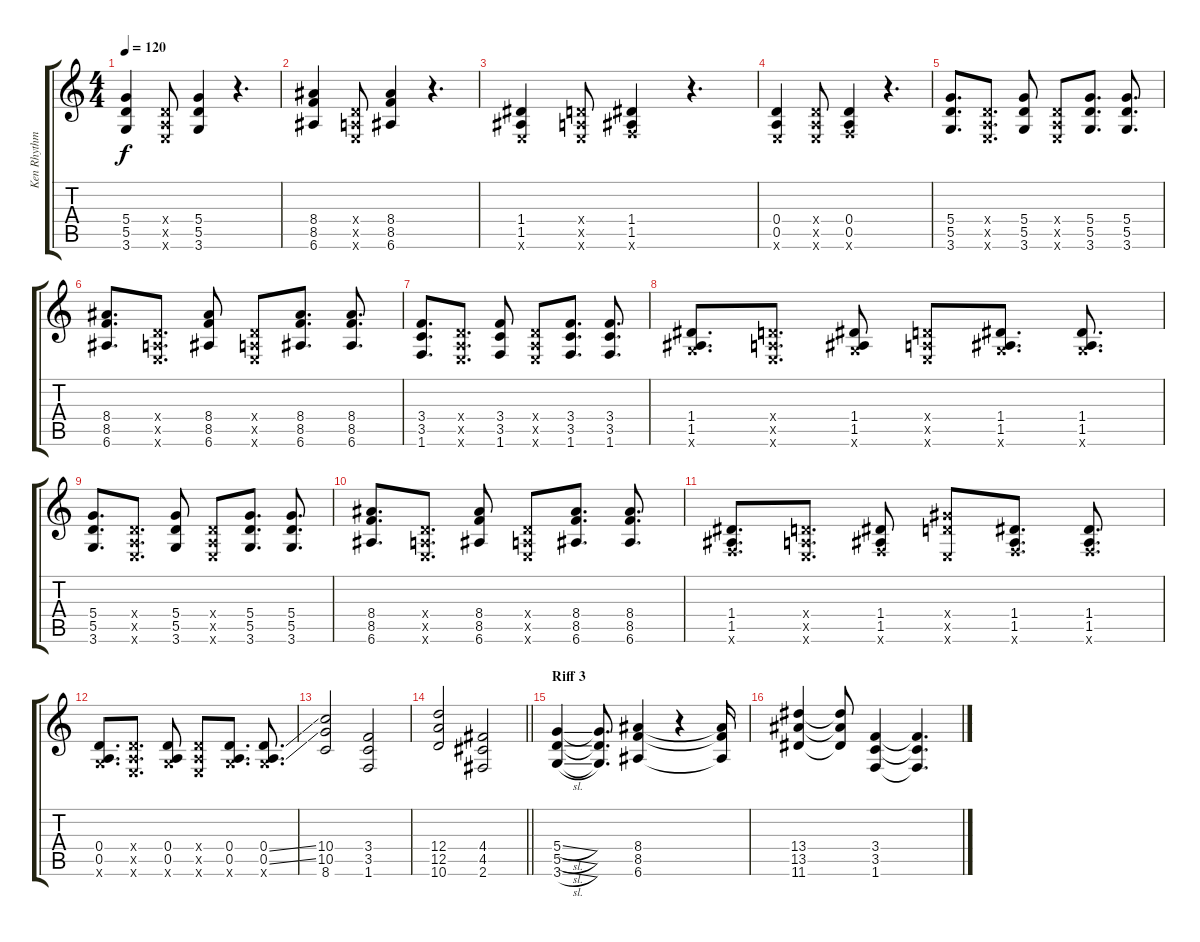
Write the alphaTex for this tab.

\track ("Ken Rhythm" "Ken Rhythm") {instrument overdrivenguitar}
\staff {score tabs}
\tuning (E4 B3 G3 D3 A2 E2) {hide}
\ts (4 4)
\tempo 120
\clef g2
\ks c
(5.4 5.5 3.6).4{dy f} (0.4{x} 0.5{x} 0.6{x}).8 (5.4 5.5 3.6).4 r.4{d} |
(8.4 8.5 6.6).4 (0.4{x} 0.5{x} 0.6{x}).8 (8.4 8.5 6.6).4 r.4{d} |
(1.4 1.5 0.6{x}).4 (0.4{x} 0.5{x} 0.6{x}).8 (1.4 1.5 1.6{x}).4 r.4{d} |
(0.4 0.5 0.6{x}).4 (0.4{x} 0.5{x} 0.6{x}).8 (0.4 0.5 1.6{x}).4 r.4{d} |
(5.4 5.5 3.6).8{d} (0.4{x} 0.5{x} 0.6{x}).8{d} (5.4 5.5 3.6).8 (0.4{x} 0.5{x} 0.6{x}).8 (5.4 5.5 3.6).8{d} (5.4 5.5 3.6).8{d} |
(8.4 8.5 6.6).8{d} (0.4{x} 0.5{x} 0.6{x}).8{d} (8.4 8.5 6.6).8 (0.4{x} 0.5{x} 0.6{x}).8 (8.4 8.5 6.6).8{d} (8.4 8.5 6.6).8{d} |
(3.4 3.5 1.6).8{d} (0.4{x} 0.5{x} 0.6{x}).8{d} (3.4 3.5 1.6).8 (0.4{x} 0.5{x} 0.6{x}).8 (3.4 3.5 1.6).8{d} (3.4 3.5 1.6).8{d} |
(1.4 1.5 3.6{x}).8{d} (0.4{x} 0.5{x} 0.6{x}).8{d} (1.4 1.5 3.6{x}).8 (0.4{x} 0.5{x} 0.6{x}).8 (1.4 1.5 3.6{x}).8{d} (1.4 1.5 3.6{x}).8{d} |
(5.4 5.5 3.6).8{d} (0.4{x} 0.5{x} 0.6{x}).8{d} (5.4 5.5 3.6).8 (0.4{x} 0.5{x} 0.6{x}).8 (5.4 5.5 3.6).8{d} (5.4 5.5 3.6).8{d} |
(8.4 8.5 6.6).8{d} (0.4{x} 0.5{x} 0.6{x}).8{d} (8.4 8.5 6.6).8 (0.4{x} 0.5{x} 0.6{x}).8 (8.4 8.5 6.6).8{d} (8.4 8.5 6.6).8{d} |
(1.4 1.5 1.6{x}).8{d} (0.4{x} 0.5{x} 0.6{x}).8{d} (1.4 1.5 1.6{x}).8 (0.4{x} 11.5{x} 0.6{x}).8 (1.4 1.5 1.6{x}).8{d} (1.4 1.5 1.6{x}).8{d} |
(0.4 0.5 3.6{x}).8{d} (0.4{x} 0.5{x} 0.6{x}).8{d} (0.4 0.5 3.6{x}).8 (0.4{x} 0.5{x} 0.6{x}).8 (0.4 0.5 3.6{x}).8{d} (0.4{ss} 0.5{ss} 3.6{x}).8{d} |
(10.4 10.5 8.6).2 (3.4 3.5 1.6).2 |
\barLineRight lightlight
(12.4 12.5 10.6).2 (4.4 4.5 2.6).2 |
\section ("" "Riff 3")
(5.4{sl} 5.5{sl} 3.6{sl}).4 (5.4{t} 5.5{t} 3.6{t}).8{d} (8.4 8.5 6.6).4 r.4 (8.4{t} 8.5{t} 6.6{t}).16 |
(13.4 13.5 11.6).4 (13.4{t} 13.5{t} 11.6{t}).8 (3.4 3.5 1.6).4 (3.4{t} 3.5{t} 1.6{t}).4{d}
